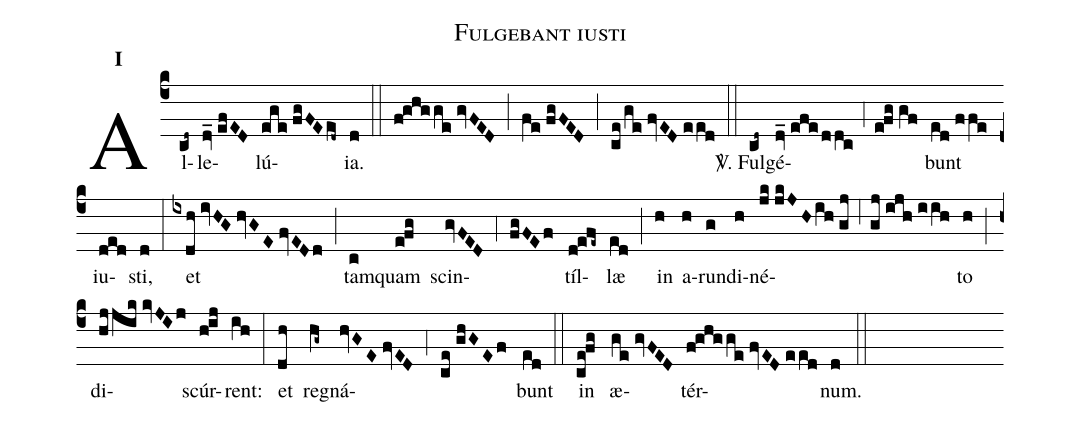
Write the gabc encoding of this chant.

name:Fulgebant iusti;
mode:I;
office-part:Alleluia;
%%
(c4) Al(cd~)le(dv_//efED)lú(ege//fgFEed~)ia.(d) (::) (f!ghgge//gvFED) (;) (fe//fgFED) (;) (ce/ge//fvED//eed) (::) <sp>V/</sp>. Ful(cd~)gé(dv_//efe/ddc,4e!fg//gf)bunt(ed//ffe) iu(ded)sti,(d) (:) et(ixdh//ivHG//hvGE//fvEDd) (;) tam(c)quam(e!fg) scin(gvFED)(,4)(fgFEf)tíl(d!efe~)læ(ed) (;) in(h) a(h)run(g)di(h)né(jk//jkJH/ih//gj,6gj//ijh//iih)to(h) (;) di(hjjik//kvJIj)scúr(h!ij)rent:(ih) (:) et(dh) re(hg~)gná(hvGE//fvED)(,4)(ce//ghGEf)bunt(ed) (::) in(ce!fg) æ(ge//gvFED)tér(f!ghgge//fvED//eed)num.(d) (::)
